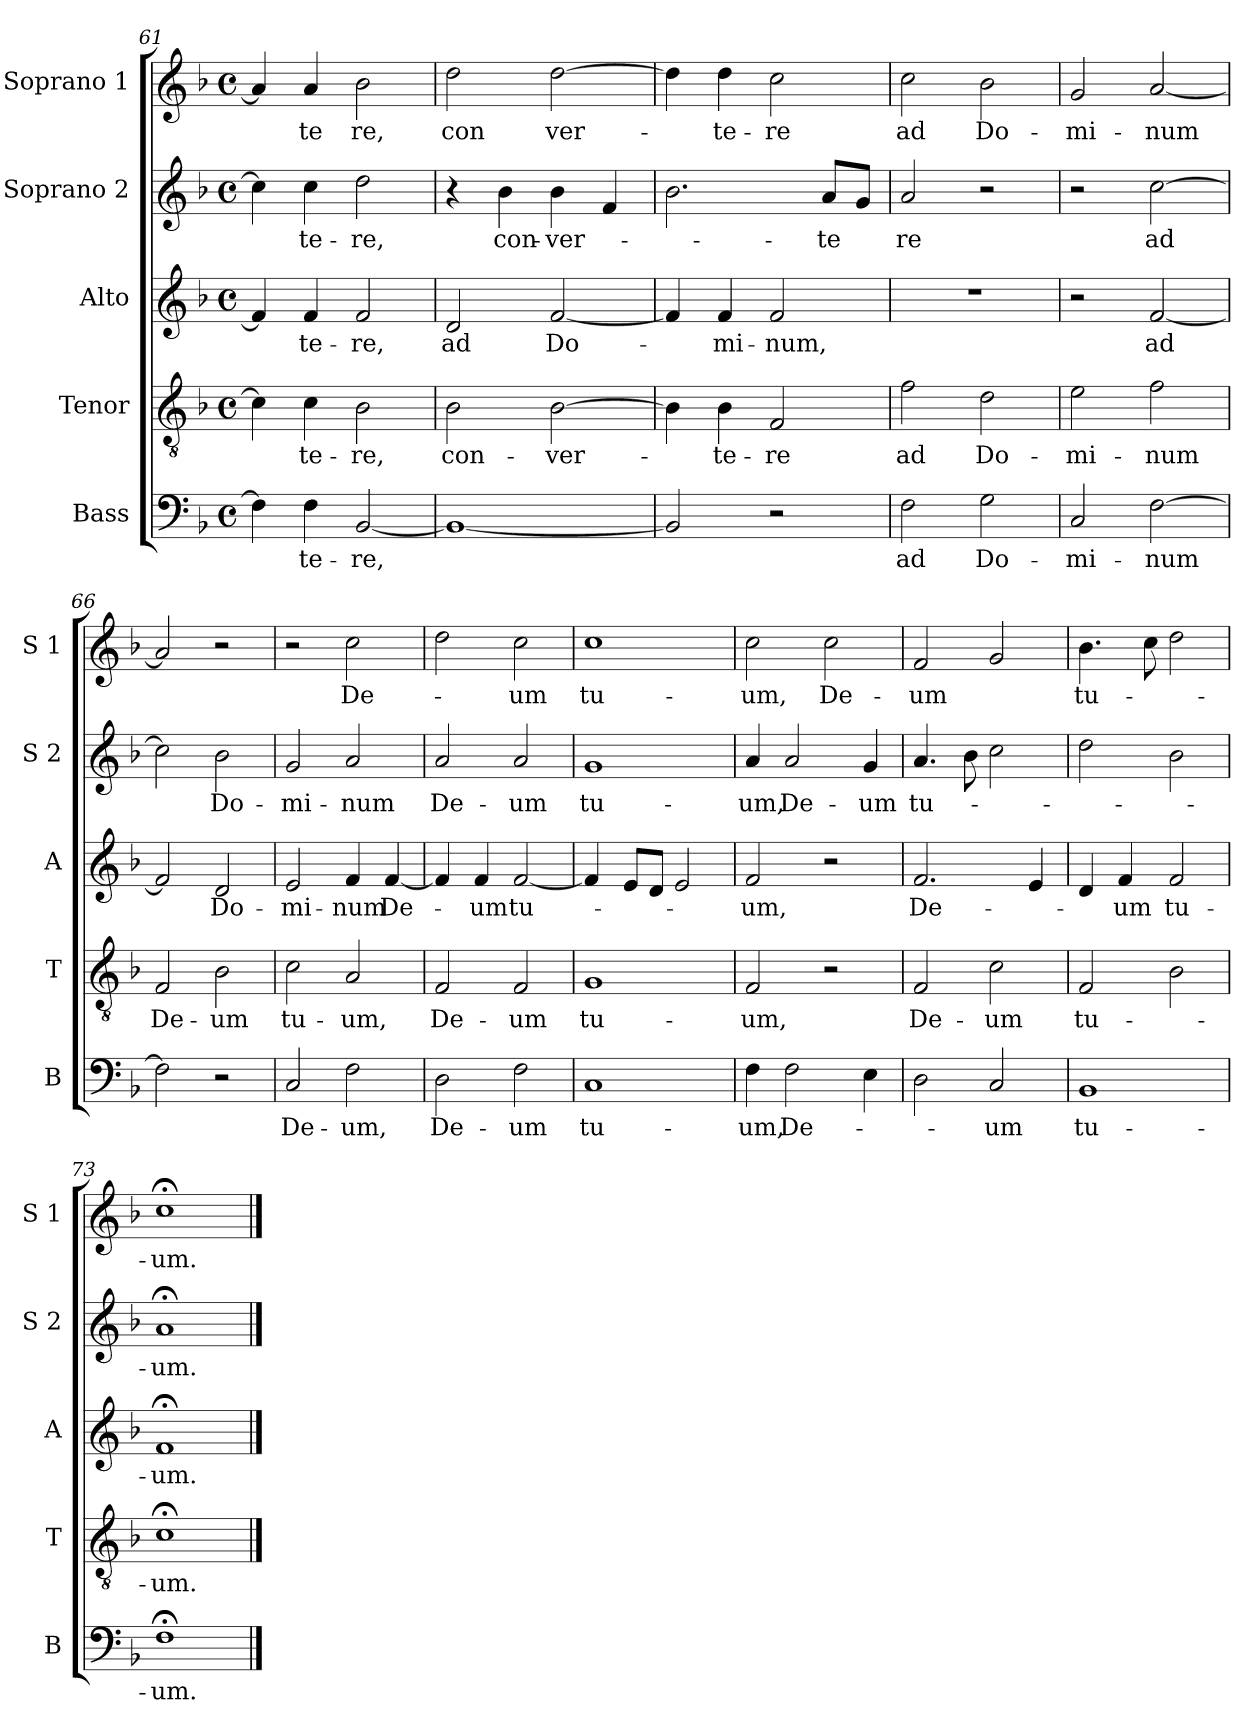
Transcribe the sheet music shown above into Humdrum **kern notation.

**kern	**text	**kern	**text	**kern	**text	**kern	**text	**kern	**text
*part5	*part5	*part4	*part4	*part3	*part3	*part2	*part2	*part1	*part1
*staff5	*staff5	*staff4	*staff4	*staff3	*staff3	*staff2	*staff2	*staff1	*staff1
*I"Bass	*	*I"Tenor	*	*I"Alto	*	*I"Soprano 2	*	*I"Soprano 1	*
*I'B	*	*I'T	*	*I'A	*	*I'S 2	*	*I'S 1	*
*clefF4	*	*clefGv2	*	*clefG2	*	*clefG2	*	*clefG2	*
*k[b-]	*	*k[b-]	*	*k[b-]	*	*k[b-]	*	*k[b-]	*
*F:	*	*F:	*	*F:	*	*F:	*	*F:	*
*M4/4	*	*M4/4	*	*M4/4	*	*M4/4	*	*M4/4	*
*met(c)	*	*met(c)	*	*met(c)	*	*met(c)	*	*met(c)	*
=61	=61	=61	=61	=61	=61	=61	=61	=61	=61
4F\]	.	4c\]	.	4f/]	.	4cc\]	.	4a/]	.
!	!LO:LY:b	!	!LO:LY:b	!	!LO:LY:b	!	!LO:LY:b	!	!LO:LY:b
4F\	-te-	4c\	-te-	4f/	te-	4cc\	-te-	4a/	-te
!	!LO:LY:b	!	!LO:LY:b	!	!LO:LY:b	!	!LO:LY:b	!	!LO:LY:b
[2BB-/	-re,	2B-\	-re,	2f/	-re,	2dd\	-re,	2b-\	re,
=62	=62	=62	=62	=62	=62	=62	=62	=62	=62
!	!	!	!LO:LY:b	!	!LO:LY:b	!	!	!	!LO:LY:b
1BB-_	.	2B-\	con-	2d/	ad	4r	.	2dd\	con
!	!	!	!	!	!	!	!LO:LY:b	!	!
.	.	.	.	.	.	4b-\	con-	.	.
!	!	!	!LO:LY:b	!	!LO:LY:b	!	!LO:LY:b	!	!LO:LY:b
.	.	[2B-\	-ver-	[2f/	Do-	4b-\	-ver-	[2dd\	ver-
.	.	.	.	.	.	4f/	.	.	.
=63	=63	=63	=63	=63	=63	=63	=63	=63	=63
2BB-/]	.	4B-\]	.	4f/]	.	2.b-\	.	4dd\]	.
!	!	!	!LO:LY:b	!	!LO:LY:b	!	!	!	!LO:LY:b
.	.	4B-\	-te-	4f/	-mi-	.	.	4dd\	-te-
!	!	!	!LO:LY:b	!	!LO:LY:b	!	!	!	!LO:LY:b
2r	.	2F/	-re	2f/	-num,	.	.	2cc\	-re
!	!	!	!	!	!	!	!LO:LY:b	!	!
.	.	.	.	.	.	8a/L	-te	.	.
.	.	.	.	.	.	8g/J	.	.	.
=64	=64	=64	=64	=64	=64	=64	=64	=64	=64
!	!LO:LY:b	!	!LO:LY:b	!	!	!	!LO:LY:b	!	!LO:LY:b
2F\	ad	2f\	ad	1r	.	2a/	re	2cc\	ad
!	!LO:LY:b	!	!LO:LY:b	!	!	!	!	!	!LO:LY:b
2G\	Do-	2d\	Do-	.	.	2r	.	2b-\	Do-
=65	=65	=65	=65	=65	=65	=65	=65	=65	=65
!	!LO:LY:b	!	!LO:LY:b	!	!	!	!	!	!LO:LY:b
2C/	-mi-	2e\	-mi-	2r	.	2r	.	2g/	-mi-
!	!LO:LY:b	!	!LO:LY:b	!	!LO:LY:b	!	!LO:LY:b	!	!LO:LY:b
[2F\	-num	2f\	-num	[2f/	ad	[2cc\	ad	[2a/	-num
=66	=66	=66	=66	=66	=66	=66	=66	=66	=66
!	!	!	!LO:LY:b	!	!	!	!	!	!
2F\]	.	2F/	De-	2f/]	.	2cc\]	.	2a/]	.
!	!	!	!LO:LY:b	!	!LO:LY:b	!	!LO:LY:b	!	!
2r	.	2B-\	-um	2d/	Do-	2b-\	Do-	2r	.
!!LO:LB:g=z
=67	=67	=67	=67	=67	=67	=67	=67	=67	=67
!	!LO:LY:b	!	!LO:LY:b	!	!LO:LY:b	!	!LO:LY:b	!	!
2C/	De-	2c\	tu-	2e/	-mi-	2g/	-mi-	2r	.
!	!LO:LY:b	!	!LO:LY:b	!	!LO:LY:b	!	!LO:LY:b	!	!LO:LY:b
2F\	-um,	2A/	-um,	4f/	-num	2a/	-num	2cc\	De-
!	!	!	!	!	!LO:LY:b	!	!	!	!
.	.	.	.	[4f/	De-	.	.	.	.
=68	=68	=68	=68	=68	=68	=68	=68	=68	=68
!	!LO:LY:b	!	!LO:LY:b	!	!	!	!LO:LY:b	!	!
2D\	De-	2F/	De-	4f/]	.	2a/	De-	2dd\	.
!	!	!	!	!	!LO:LY:b	!	!	!	!
.	.	.	.	4f/	-um	.	.	.	.
!	!LO:LY:b	!	!LO:LY:b	!	!LO:LY:b	!	!LO:LY:b	!	!LO:LY:b
2F\	-um	2F/	-um	[2f/	tu-	2a/	-um	2cc\	-um
=69	=69	=69	=69	=69	=69	=69	=69	=69	=69
!	!LO:LY:b	!	!LO:LY:b	!	!	!	!LO:LY:b	!	!LO:LY:b
1C	tu-	1G	tu-	4f/]	.	1g	tu-	1cc	tu-
.	.	.	.	8e/L	.	.	.	.	.
.	.	.	.	8d/J	.	.	.	.	.
.	.	.	.	2e/	.	.	.	.	.
=70	=70	=70	=70	=70	=70	=70	=70	=70	=70
!	!LO:LY:b	!	!LO:LY:b	!	!LO:LY:b	!	!LO:LY:b	!	!LO:LY:b
4F\	-um,	2F/	-um,	2f/	-um,	4a/	-um,	2cc\	-um,
!	!LO:LY:b	!	!	!	!	!	!LO:LY:b	!	!
2F\	De-	.	.	.	.	2a/	De-	.	.
!	!	!	!	!	!	!	!	!	!LO:LY:b
.	.	2r	.	2r	.	.	.	2cc\	De-
!	!	!	!	!	!	!	!LO:LY:b	!	!
4E\	.	.	.	.	.	4g/	-um	.	.
=71	=71	=71	=71	=71	=71	=71	=71	=71	=71
!	!	!	!LO:LY:b	!	!LO:LY:b	!	!LO:LY:b	!	!LO:LY:b
2D\	.	2F/	De-	2.f/	De-	4.a/	tu-	2f/	-um
.	.	.	.	.	.	8b-\	.	.	.
!	!LO:LY:b	!	!LO:LY:b	!	!	!	!	!	!
2C/	-um	2c\	-um	.	.	2cc\	.	2g/	.
.	.	.	.	4e/	.	.	.	.	.
=72	=72	=72	=72	=72	=72	=72	=72	=72	=72
!	!LO:LY:b	!	!LO:LY:b	!	!	!	!	!	!LO:LY:b
1BB-	tu-	2F/	tu-	4d/	.	2dd\	.	4.b-\	tu-
!	!	!	!	!	!LO:LY:b	!	!	!	!
.	.	.	.	4f/	-um	.	.	.	.
.	.	.	.	.	.	.	.	8cc\	.
!	!	!	!	!	!LO:LY:b	!	!	!	!
.	.	2B-\	.	2f/	tu-	2b-\	.	2dd\	.
=73	=73	=73	=73	=73	=73	=73	=73	=73	=73
!	!LO:LY:b	!	!LO:LY:b	!	!LO:LY:b	!	!LO:LY:b	!	!LO:LY:b
1F;<	-um.	1c;<	-um.	1f;<	-um.	1a;<	-um.	1cc;<	-um.
==	==	==	==	==	==	==	==	==	==
*-	*-	*-	*-	*-	*-	*-	*-	*-	*-
